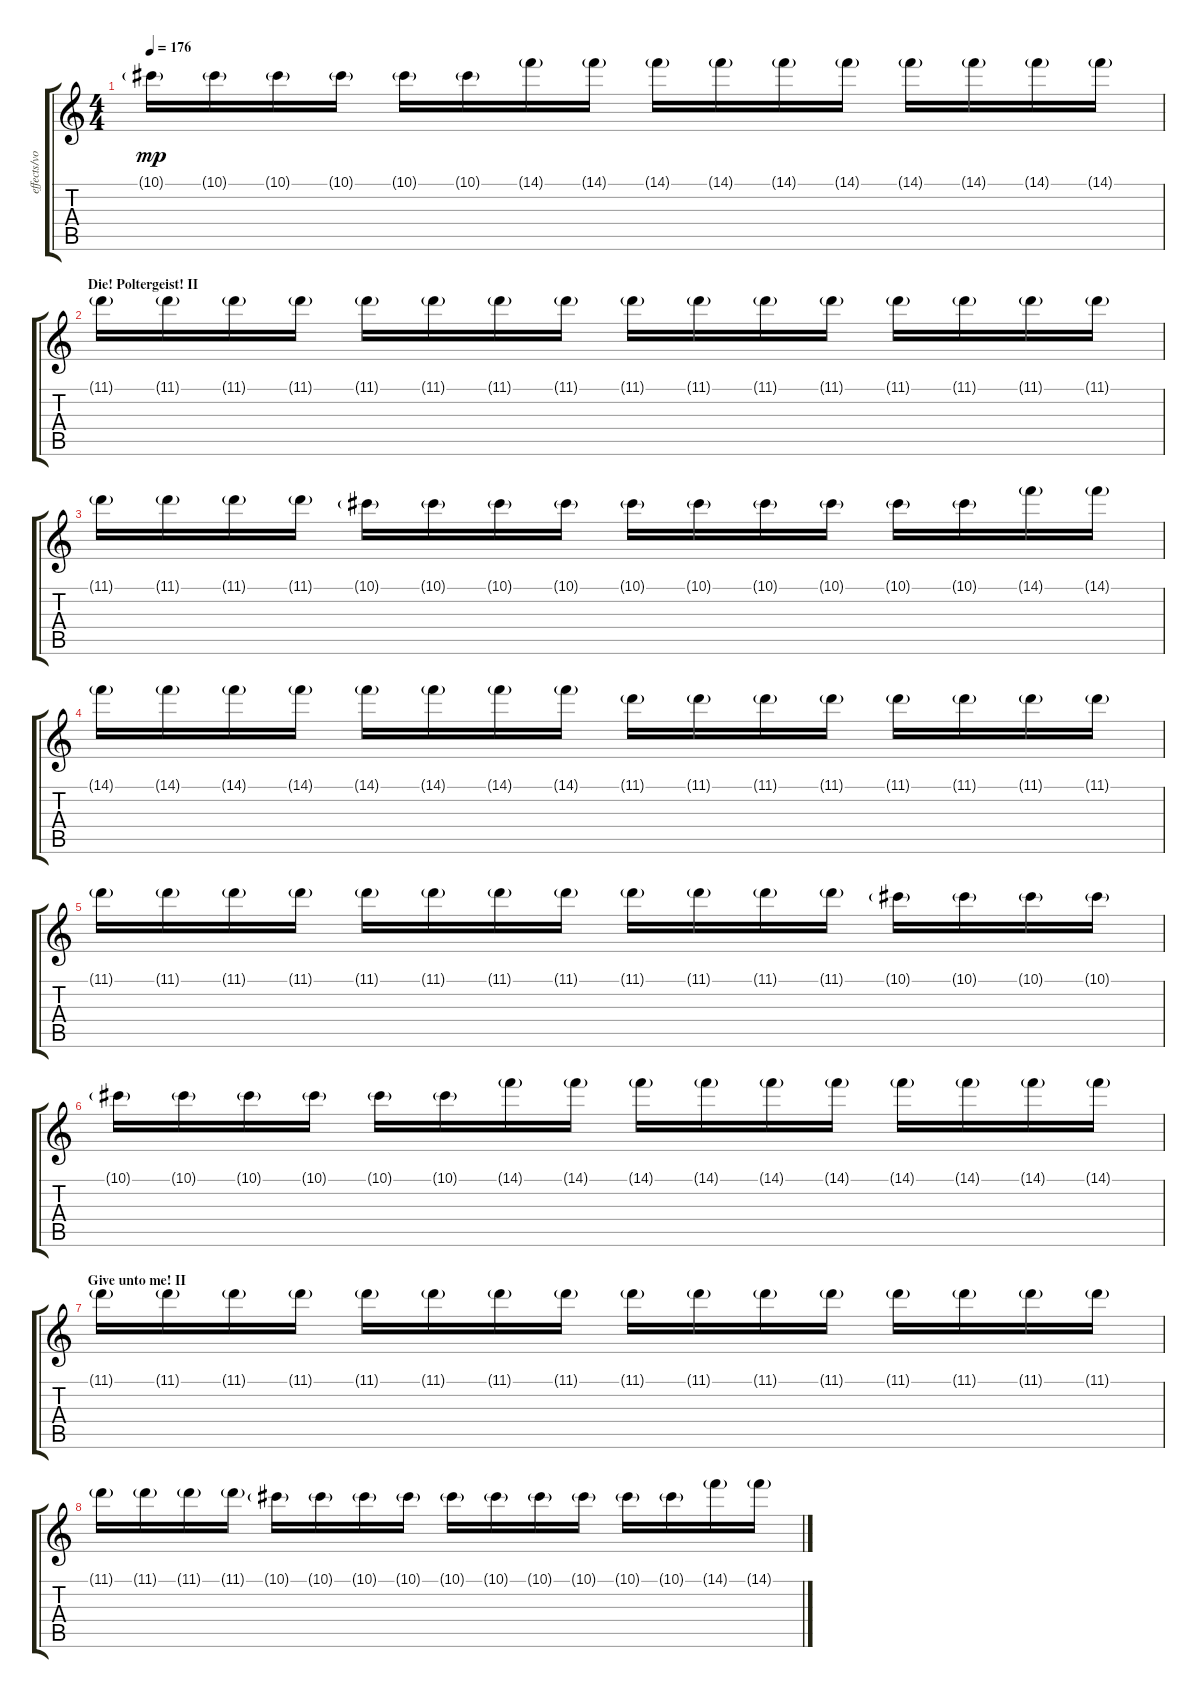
\track ("effects/vocals" "effects/vo") {instrument electricguitarjazz}
\staff {score tabs}
\tuning (Eb4 B3 Gb3 B2 Gb2 B1) {hide}
\ts (4 4)
\tempo 176
\clef g2
\ks c
10.1{g}.16{dy mp} 10.1{g}.16 10.1{g}.16 10.1{g}.16 10.1{g}.16 10.1{g}.16 14.1{g}.16 14.1{g}.16 14.1{g}.16 14.1{g}.16 14.1{g}.16 14.1{g}.16 14.1{g}.16 14.1{g}.16 14.1{g}.16 14.1{g}.16 |
\section ("" "Die! Poltergeist! II")
11.1{g}.16 11.1{g}.16 11.1{g}.16 11.1{g}.16 11.1{g}.16 11.1{g}.16 11.1{g}.16 11.1{g}.16 11.1{g}.16 11.1{g}.16 11.1{g}.16 11.1{g}.16 11.1{g}.16 11.1{g}.16 11.1{g}.16 11.1{g}.16 |
11.1{g}.16 11.1{g}.16 11.1{g}.16 11.1{g}.16 10.1{g}.16 10.1{g}.16 10.1{g}.16 10.1{g}.16 10.1{g}.16 10.1{g}.16 10.1{g}.16 10.1{g}.16 10.1{g}.16 10.1{g}.16 14.1{g}.16 14.1{g}.16 |
14.1{g}.16 14.1{g}.16 14.1{g}.16 14.1{g}.16 14.1{g}.16 14.1{g}.16 14.1{g}.16 14.1{g}.16 11.1{g}.16 11.1{g}.16 11.1{g}.16 11.1{g}.16 11.1{g}.16 11.1{g}.16 11.1{g}.16 11.1{g}.16 |
11.1{g}.16 11.1{g}.16 11.1{g}.16 11.1{g}.16 11.1{g}.16 11.1{g}.16 11.1{g}.16 11.1{g}.16 11.1{g}.16 11.1{g}.16 11.1{g}.16 11.1{g}.16 10.1{g}.16 10.1{g}.16 10.1{g}.16 10.1{g}.16 |
10.1{g}.16 10.1{g}.16 10.1{g}.16 10.1{g}.16 10.1{g}.16 10.1{g}.16 14.1{g}.16 14.1{g}.16 14.1{g}.16 14.1{g}.16 14.1{g}.16 14.1{g}.16 14.1{g}.16 14.1{g}.16 14.1{g}.16 14.1{g}.16 |
\section ("" "Give unto me! II")
11.1{g}.16 11.1{g}.16 11.1{g}.16 11.1{g}.16 11.1{g}.16 11.1{g}.16 11.1{g}.16 11.1{g}.16 11.1{g}.16 11.1{g}.16 11.1{g}.16 11.1{g}.16 11.1{g}.16 11.1{g}.16 11.1{g}.16 11.1{g}.16 |
11.1{g}.16 11.1{g}.16 11.1{g}.16 11.1{g}.16 10.1{g}.16 10.1{g}.16 10.1{g}.16 10.1{g}.16 10.1{g}.16 10.1{g}.16 10.1{g}.16 10.1{g}.16 10.1{g}.16 10.1{g}.16 14.1{g}.16 14.1{g}.16
